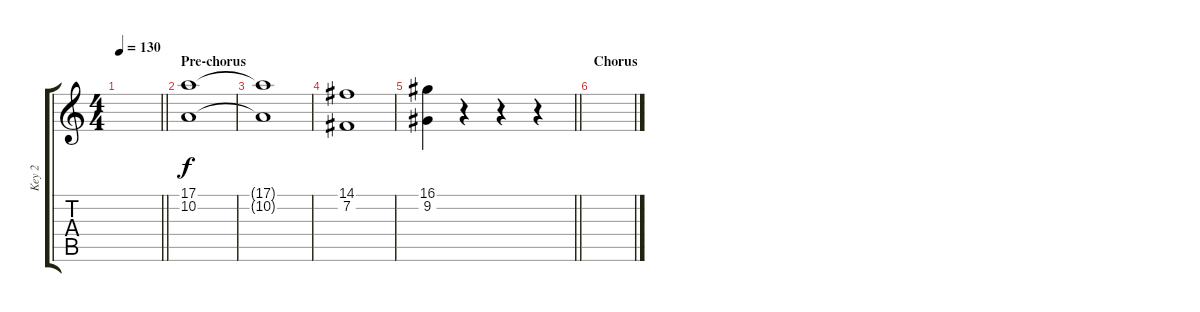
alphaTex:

\track ("Key 2" "Key 2") {instrument synthstrings2}
\staff {score tabs}
\tuning (E4 B3 G3 D3 A2 E2) {hide}
\ts (4 4)
\tempo 130
\clef g2
\barLineRight lightlight
\ks c
|
\section ("" "Pre-chorus")
(17.1 10.2).1 |
(17.1{t} 10.2{t}).1 |
(14.1 7.2).1 |
\barLineRight lightlight
(16.1 9.2).4 r.4 r.4 r.4 |
\section ("" "Chorus")
